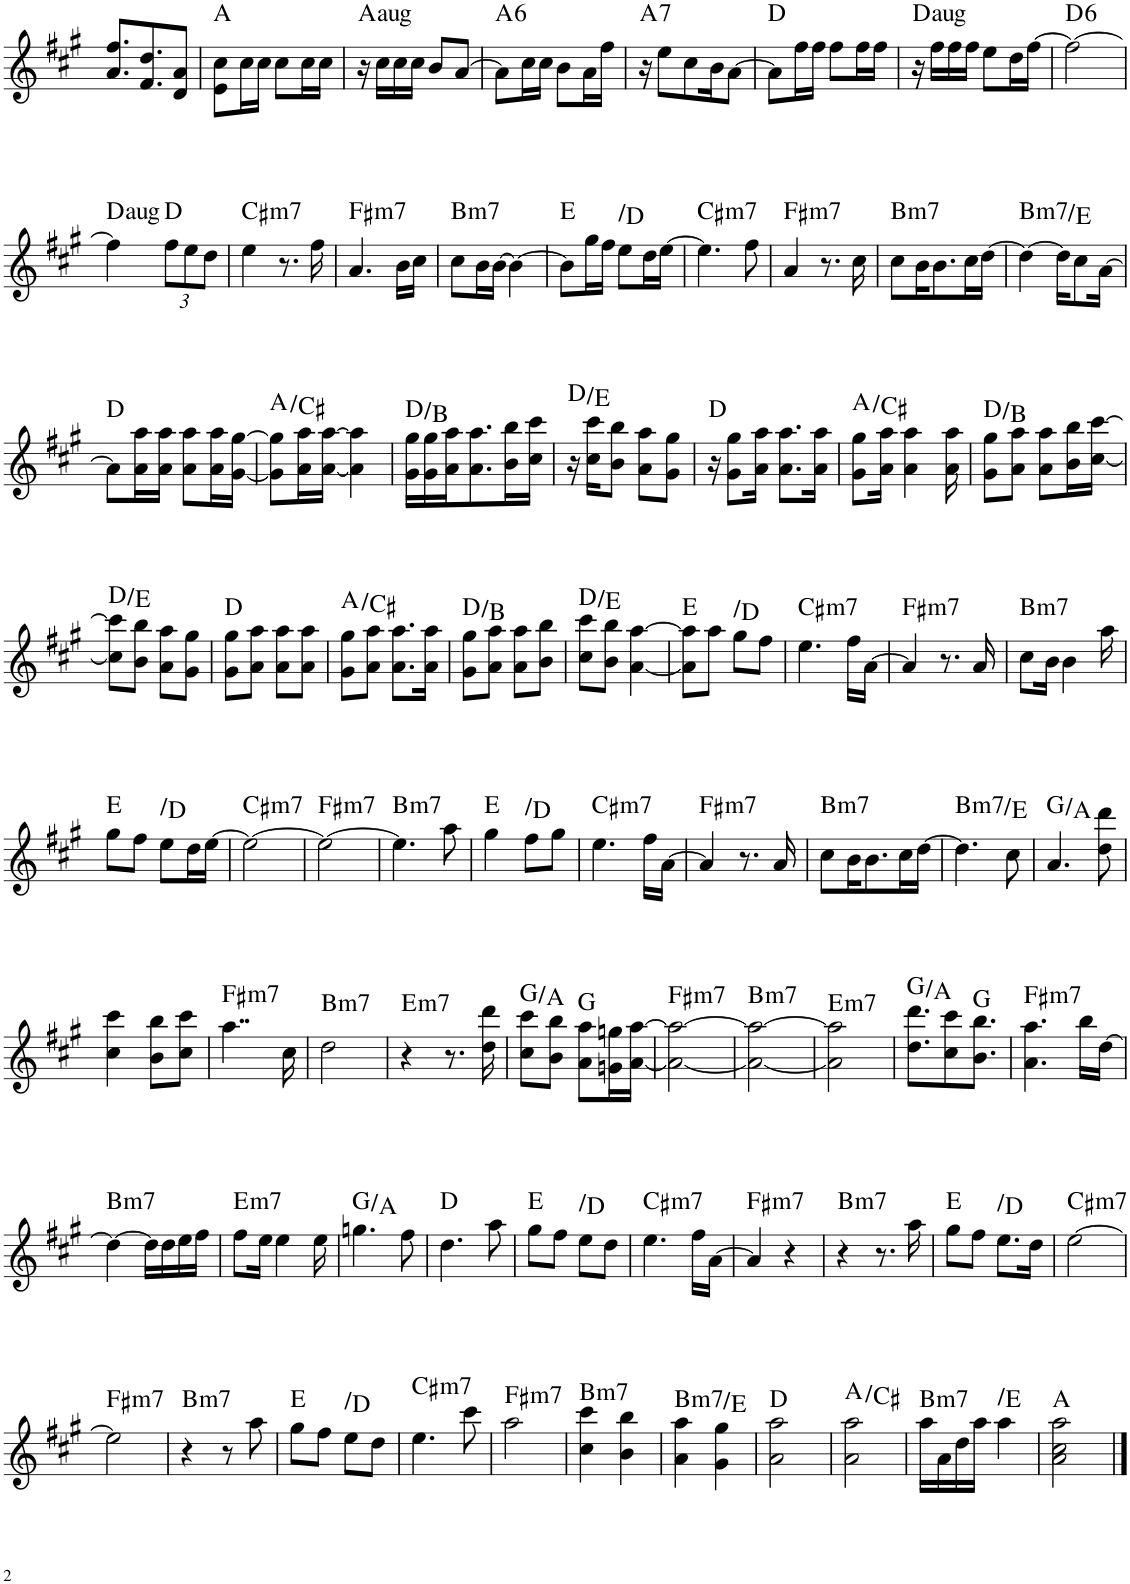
**kern	**harte
*part1	*part1
*staff1	*
*I"Piano	*
*I'Pno.	*
!!LO:PB:g=z
*clefG2	*
*k[f#c#g#]	*
*M2/4	*
=79	=79
8.a/ 8.ff#/L	.
8.f#/ 8.dd/	.
8d/ 8a/J	.
=80	=80
8e\ 8cc#\L	A:maj
16cc#\L	.
16cc#\JJ	.
8cc#\L	.
16cc#\L	.
16cc#\JJ	.
=81	=81
!	!LO:H:kt=aug
16r	A:aug
16cc#\LL	.
16cc#\	.
16cc#\JJ	.
8b/L	.
[8a/J	.
=82	=82
!	!LO:H:kt=6
8a\L]	A:maj6
16cc#\L	.
16cc#\JJ	.
8b\L	.
16a\L	.
16ff#\JJ	.
=83	=83
!	!LO:H:kt=7
16r	A:7
8ee\L	.
8cc#\	.
16b\K	.
[8a\J	.
=84	=84
8a\L]	D:maj
16ff#\L	.
16ff#\JJ	.
8ff#\L	.
16ff#\L	.
16ff#\JJ	.
=85	=85
!	!LO:H:kt=aug
16r	D:aug
16ff#\LL	.
16ff#\	.
16ff#\JJ	.
8ee\L	.
16dd\L	.
[16ff#\JJ	.
=86	=86
!	!LO:H:kt=6
2ff#\_	D:maj6
!!LO:LB:g=z
=87	=87
!	!LO:H:kt=aug
4ff#\]	D:aug
*Xbrackettup	*
12ff#\L	D:maj
12ee\	.
12dd\J	.
=88	=88
!	!LO:H:kt=m7
4ee\	C#:min7
8.r	.
16ff#\	.
=89	=89
!	!LO:H:kt=m7
4.a/	F#:min7
16b\LL	.
16cc#\JJ	.
=90	=90
!	!LO:H:kt=m7
8cc#\L	B:min7
16b\L	.
[16b\JJ	.
4b\_	.
=91	=91
8b\L]	E:maj
16gg#\L	.
16ff#\JJ	.
!	!LO:H:kt=N.C.
8ee\L	N
16dd\L	.
[16ee\JJ	.
=92	=92
!	!LO:H:kt=m7
4.ee\]	C#:min7
8ff#\	.
=93	=93
!	!LO:H:kt=m7
4a/	F#:min7
8.r	.
16cc#\	.
=94	=94
!	!LO:H:kt=m7
8cc#\L	B:min7
16b\K	.
8.b\	.
16cc#\L	.
[16dd\JJ	.
=95	=95
!	!LO:H:kt=m7
4dd\_	B:min7/4
16dd\KL]	.
8cc#\	.
[16a\Jk	.
!!LO:LB:g=z
=96	=96
8a\L]	D:maj
16a\ 16aa\L	.
16a\ 16aa\JJ	.
8a\ 8aa\L	.
16a\ 16aa\L	.
[16g#\ [16gg#\JJ	.
=97	=97
8g#\] 8gg#\]L	A:maj/3
16a\ 16aa\L	.
[16a\ [16aa\JJ	.
4a\] 4aa\]	.
=98	=98
16g#\ 16gg#\LL	D:maj/6
16g#\ 16gg#\	.
16a\ 16aa\J	.
8.a\ 8.aa\	.
16b\ 16bb\L	.
16cc#\ 16ccc#\JJ	.
=99	=99
16r	D:maj/2
16cc#\ 16ccc#\KL	.
8b\ 8bb\J	.
8a\ 8aa\L	.
8g#\ 8gg#\J	.
=100	=100
16r	D:maj
8g#\ 8gg#\L	.
16a\ 16aa\Jk	.
8.a\ 8.aa\L	.
16a\ 16aa\Jk	.
=101	=101
8g#\ 8gg#\L	A:maj/3
16a\ 16aa\Jk	.
4a\ 4aa\	.
16a\ 16aa\	.
=102	=102
8g#\ 8gg#\L	D:maj/6
8a\ 8aa\J	.
8a\ 8aa\L	.
16b\ 16bb\L	.
[16cc#\ [16ccc#\JJ	.
!!LO:LB:g=z
=103	=103
8cc#\] 8ccc#\]L	D:maj/2
8b\ 8bb\J	.
8a\ 8aa\L	.
8g#\ 8gg#\J	.
=104	=104
8g#\ 8gg#\L	D:maj
8a\ 8aa\J	.
8a\ 8aa\L	.
8a\ 8aa\J	.
=105	=105
8g#\ 8gg#\L	A:maj/3
8a\ 8aa\J	.
8.a\ 8.aa\L	.
16a\ 16aa\Jk	.
=106	=106
8g#\ 8gg#\L	D:maj/6
8a\ 8aa\J	.
8a\ 8aa\L	.
8b\ 8bb\J	.
=107	=107
8cc#\ 8ccc#\L	D:maj/2
8b\ 8bb\J	.
[4a\ [4aa\	.
=108	=108
8a\] 8aa\]L	E:maj
8aa\J	.
!	!LO:H:kt=N.C.
8gg#\L	N
8ff#\J	.
=109	=109
!	!LO:H:kt=m7
4.ee\	C#:min7
16ff#\LL	.
[16a\JJ	.
=110	=110
!	!LO:H:kt=m7
4a/]	F#:min7
8.r	.
16a/	.
=111	=111
!	!LO:H:kt=m7
8cc#\L	B:min7
16b\Jk	.
4b\	.
16aa\	.
!!LO:LB:g=z
=112	=112
8gg#\L	E:maj
8ff#\J	.
!	!LO:H:kt=N.C.
8ee\L	N
16dd\L	.
[16ee\JJ	.
=113	=113
!	!LO:H:kt=m7
2ee\_	C#:min7
=114	=114
!	!LO:H:kt=m7
2ee\_	F#:min7
=115	=115
!	!LO:H:kt=m7
4.ee\]	B:min7
8aa\	.
=116	=116
4gg#\	E:maj
!	!LO:H:kt=N.C.
8ff#\L	N
8gg#\J	.
=117	=117
!	!LO:H:kt=m7
4.ee\	C#:min7
16ff#\LL	.
[16a\JJ	.
=118	=118
!	!LO:H:kt=m7
4a/]	F#:min7
8.r	.
16a/	.
=119	=119
!	!LO:H:kt=m7
8cc#\L	B:min7
16b\K	.
8.b\	.
16cc#\L	.
[16dd\JJ	.
=120	=120
!	!LO:H:kt=m7
4.dd\]	B:min7/4
8cc#\	.
=121	=121
4.a/	G:maj/2
8dd\ 8ddd\	.
!!LO:LB:g=z
=122	=122
4cc#\ 4ccc#\	.
8b\ 8bb\L	.
8cc#\ 8ccc#\J	.
=123	=123
!	!LO:H:kt=m7
4..aa\	F#:min7
16cc#\	.
=124	=124
!	!LO:H:kt=m7
2dd\	B:min7
=125	=125
!	!LO:H:kt=m7
4r	E:min7
8.r	.
16dd\ 16ddd\	.
=126	=126
8cc#\ 8ccc#\L	G:maj/2
8b\ 8bb\J	.
8a\ 8aa\L	G:maj
16gn\ 16ggn\L	.
[16a\ [16aa\JJ	.
=127	=127
!	!LO:H:kt=m7
2a\_ 2aa\_	F#:min7
=128	=128
!	!LO:H:kt=m7
2a\_ 2aa\_	B:min7
=129	=129
!	!LO:H:kt=m7
2a\] 2aa\]	E:min7
=130	=130
8.dd\ 8.ddd\L	G:maj/2
8cc#\ 8ccc#\	.
8.b\ 8.bb\J	G:maj
=131	=131
!	!LO:H:kt=m7
4.a\ 4.aa\	F#:min7
16bb\LL	.
[16dd\JJ	.
!!LO:LB:g=z
=132	=132
!	!LO:H:kt=m7
4dd\_	B:min7
16dd\LL]	.
16dd\	.
16ee\	.
16ff#\JJ	.
=133	=133
!	!LO:H:kt=m7
8ff#\L	E:min7
16ee\Jk	.
4ee\	.
16ee\	.
=134	=134
4.ggn\	G:maj/2
8ff#\	.
=135	=135
4.dd\	D:maj
8aa\	.
=136	=136
8gg#\L	E:maj
8ff#\J	.
!	!LO:H:kt=N.C.
8ee\L	N
8dd\J	.
=137	=137
!	!LO:H:kt=m7
4.ee\	C#:min7
16ff#\LL	.
[16a\JJ	.
=138	=138
!	!LO:H:kt=m7
4a/]	F#:min7
4r	.
=139	=139
!	!LO:H:kt=m7
4r	B:min7
8.r	.
16aa\	.
=140	=140
8gg#\L	E:maj
8ff#\J	.
!	!LO:H:kt=N.C.
8.ee\L	N
16dd\Jk	.
=141	=141
!	!LO:H:kt=m7
[2ee\	C#:min7
!!LO:LB:g=z
=142	=142
!	!LO:H:kt=m7
2ee\]	F#:min7
=143	=143
!	!LO:H:kt=m7
4r	B:min7
8r	.
8aa\	.
=144	=144
8gg#\L	E:maj
8ff#\J	.
!	!LO:H:kt=N.C.
8ee\L	N
8dd\J	.
=145	=145
!	!LO:H:kt=m7
4.ee\	C#:min7
8ccc#\	.
=146	=146
!	!LO:H:kt=m7
2aa\	F#:min7
=147	=147
!	!LO:H:kt=m7
4cc#\ 4ccc#\	B:min7
4b\ 4bb\	.
=148	=148
!	!LO:H:kt=m7
4a\ 4aa\	B:min7/4
4g#\ 4gg#\	.
=149	=149
2a\ 2aa\	D:maj
=150	=150
2a\ 2aa\	A:maj/3
=151	=151
!	!LO:H:kt=m7
16aa\LL	B:min7
16a\	.
16dd\	.
16aa\JJ	.
!	!LO:H:kt=N.C.
4aa\	N
=152	=152
2a\ 2cc#\ 2aa\	A:maj
==	==
*-	*-
